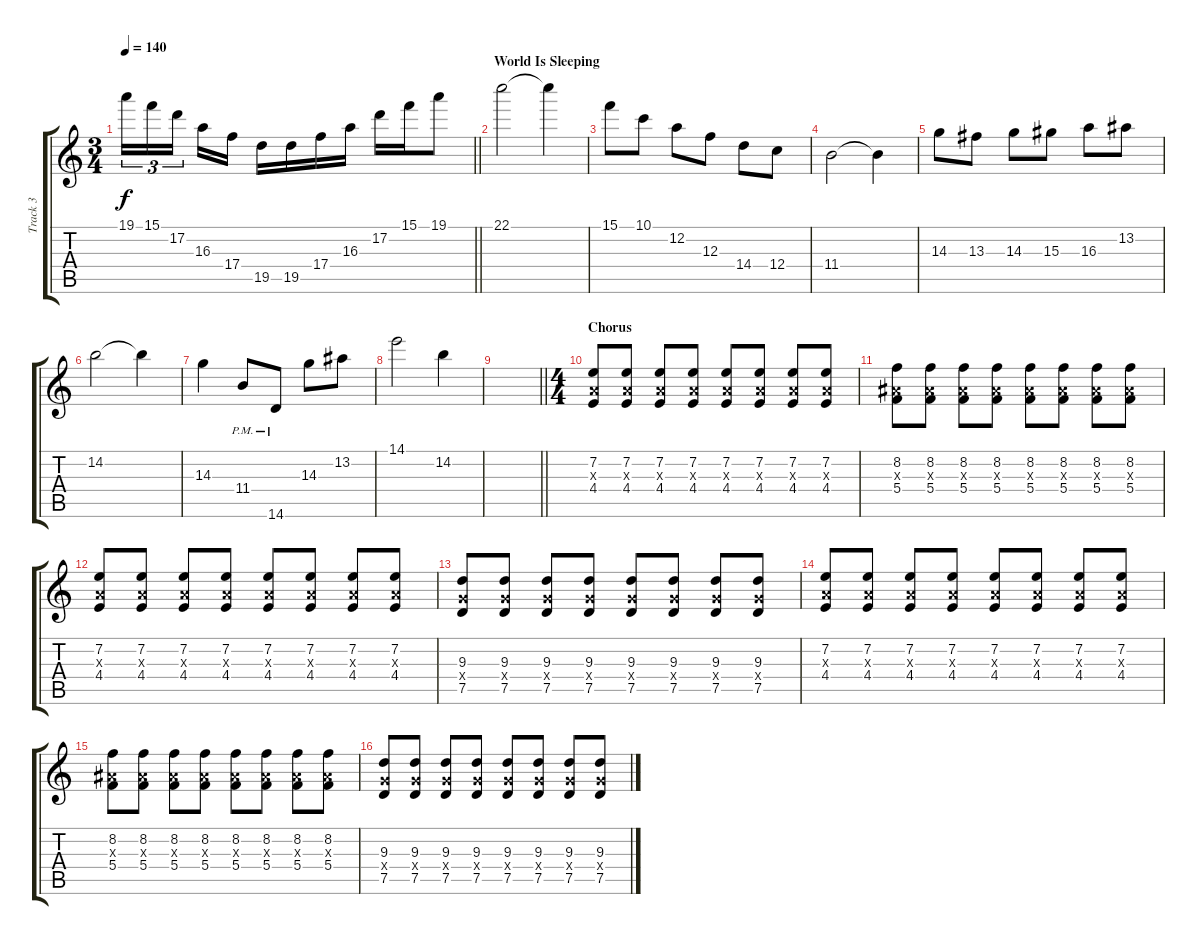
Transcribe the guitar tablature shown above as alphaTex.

\track ("Track 3" "Track 3") {instrument distortionguitar}
\staff {score tabs}
\tuning (D4 A3 F3 C3 G2 C2) {hide}
\ts (3 4)
\tempo 140
\clef g2
\barLineRight lightlight
\ks c
19.1.16{tu (3 2) dy f} 15.1.16{tu (3 2)} 17.2.16{tu (3 2) beam splitsecondary} 16.3.16 17.4.16 19.5.16 19.5.16 17.4.16 16.3.16 17.2.16 15.1.16 19.1.8 |
\section ("" "World Is Sleeping")
22.1.2 22.1{t}.4 |
15.1.8 10.1.8 12.2.8 12.3.8 14.4.8 12.4.8 |
11.4.2 11.4{t}.4 |
14.3.8 13.3.8 14.3.8 15.3.8 16.3.8 13.2.8 |
14.2.2 14.2{t}.4 |
14.3.4 11.4{pm}.8 14.6{pm}.8 14.3.8 13.2.8 |
14.1.2 14.2.4 |
\barLineRight lightlight
|
\ts (4 4)
\section ("" "Chorus")
(7.2 4.3{x} 4.4).8 (7.2 4.3{x} 4.4).8 (7.2 4.3{x} 4.4).8 (7.2 4.3{x} 4.4).8 (7.2 4.3{x} 4.4).8 (7.2 4.3{x} 4.4).8 (7.2 4.3{x} 4.4).8 (7.2 4.3{x} 4.4).8 |
(8.2 5.3{x} 5.4).8 (8.2 5.3{x} 5.4).8 (8.2 5.3{x} 5.4).8 (8.2 5.3{x} 5.4).8 (8.2 5.3{x} 5.4).8 (8.2 5.3{x} 5.4).8 (8.2 5.3{x} 5.4).8 (8.2 5.3{x} 5.4).8 |
(7.2 4.3{x} 4.4).8 (7.2 4.3{x} 4.4).8 (7.2 4.3{x} 4.4).8 (7.2 4.3{x} 4.4).8 (7.2 4.3{x} 4.4).8 (7.2 4.3{x} 4.4).8 (7.2 4.3{x} 4.4).8 (7.2 4.3{x} 4.4).8 |
(9.3 7.4{x} 7.5).8 (9.3 7.4{x} 7.5).8 (9.3 7.4{x} 7.5).8 (9.3 7.4{x} 7.5).8 (9.3 7.4{x} 7.5).8 (9.3 7.4{x} 7.5).8 (9.3 7.4{x} 7.5).8 (9.3 7.4{x} 7.5).8 |
(7.2 4.3{x} 4.4).8 (7.2 4.3{x} 4.4).8 (7.2 4.3{x} 4.4).8 (7.2 4.3{x} 4.4).8 (7.2 4.3{x} 4.4).8 (7.2 4.3{x} 4.4).8 (7.2 4.3{x} 4.4).8 (7.2 4.3{x} 4.4).8 |
(8.2 5.3{x} 5.4).8 (8.2 5.3{x} 5.4).8 (8.2 5.3{x} 5.4).8 (8.2 5.3{x} 5.4).8 (8.2 5.3{x} 5.4).8 (8.2 5.3{x} 5.4).8 (8.2 5.3{x} 5.4).8 (8.2 5.3{x} 5.4).8 |
(9.3 7.4{x} 7.5).8 (9.3 7.4{x} 7.5).8 (9.3 7.4{x} 7.5).8 (9.3 7.4{x} 7.5).8 (9.3 7.4{x} 7.5).8 (9.3 7.4{x} 7.5).8 (9.3 7.4{x} 7.5).8 (9.3 7.4{x} 7.5).8
